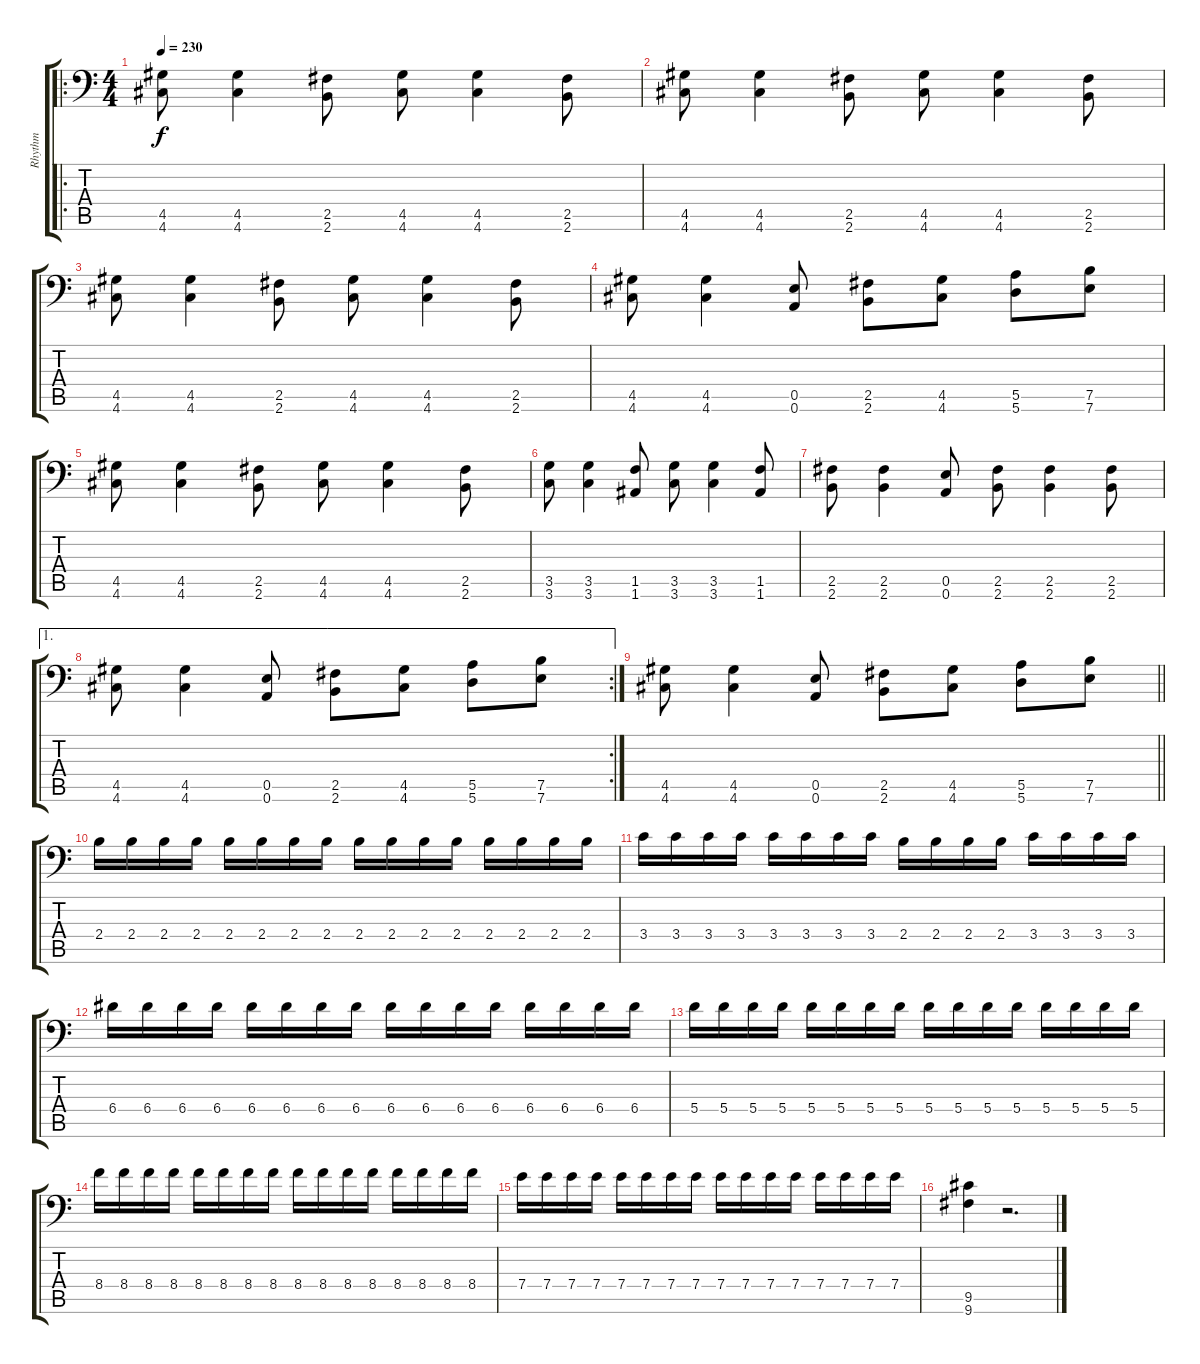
\track ("Rhythm" "Rhythm") {instrument distortionguitar}
\staff {score tabs}
\tuning (B3 Gb3 D3 A2 E2 A1) {hide}
\ro
\ts (4 4)
\tempo 230
\clef f4
\ks c
(4.5 4.6).8{dy f} (4.5 4.6).4 (2.5 2.6).8 (4.5 4.6).8 (4.5 4.6).4 (2.5 2.6).8 |
(4.5 4.6).8 (4.5 4.6).4 (2.5 2.6).8 (4.5 4.6).8 (4.5 4.6).4 (2.5 2.6).8 |
(4.5 4.6).8 (4.5 4.6).4 (2.5 2.6).8 (4.5 4.6).8 (4.5 4.6).4 (2.5 2.6).8 |
(4.5 4.6).8 (4.5 4.6).4 (0.5 0.6).8 (2.5 2.6).8 (4.5 4.6).8 (5.5 5.6).8 (7.5 7.6).8 |
(4.5 4.6).8 (4.5 4.6).4 (2.5 2.6).8 (4.5 4.6).8 (4.5 4.6).4 (2.5 2.6).8 |
(3.5 3.6).8 (3.5 3.6).4 (1.5 1.6).8 (3.5 3.6).8 (3.5 3.6).4 (1.5 1.6).8 |
(2.5 2.6).8 (2.5 2.6).4 (0.5 0.6).8 (2.5 2.6).8 (2.5 2.6).4 (2.5 2.6).8 |
\ae 1
\rc 2
(4.5 4.6).8 (4.5 4.6).4 (0.5 0.6).8 (2.5 2.6).8 (4.5 4.6).8 (5.5 5.6).8 (7.5 7.6).8 |
\barLineRight lightlight
(4.5 4.6).8 (4.5 4.6).4 (0.5 0.6).8 (2.5 2.6).8 (4.5 4.6).8 (5.5 5.6).8 (7.5 7.6).8 |
2.4.16 2.4.16 2.4.16 2.4.16 2.4.16 2.4.16 2.4.16 2.4.16 2.4.16 2.4.16 2.4.16 2.4.16 2.4.16 2.4.16 2.4.16 2.4.16 |
3.4.16 3.4.16 3.4.16 3.4.16 3.4.16 3.4.16 3.4.16 3.4.16 2.4.16 2.4.16 2.4.16 2.4.16 3.4.16 3.4.16 3.4.16 3.4.16 |
6.4.16 6.4.16 6.4.16 6.4.16 6.4.16 6.4.16 6.4.16 6.4.16 6.4.16 6.4.16 6.4.16 6.4.16 6.4.16 6.4.16 6.4.16 6.4.16 |
5.4.16 5.4.16 5.4.16 5.4.16 5.4.16 5.4.16 5.4.16 5.4.16 5.4.16 5.4.16 5.4.16 5.4.16 5.4.16 5.4.16 5.4.16 5.4.16 |
8.4.16 8.4.16 8.4.16 8.4.16 8.4.16 8.4.16 8.4.16 8.4.16 8.4.16 8.4.16 8.4.16 8.4.16 8.4.16 8.4.16 8.4.16 8.4.16 |
7.4.16 7.4.16 7.4.16 7.4.16 7.4.16 7.4.16 7.4.16 7.4.16 7.4.16 7.4.16 7.4.16 7.4.16 7.4.16 7.4.16 7.4.16 7.4.16 |
(9.5 9.6).4 r.2{d}
